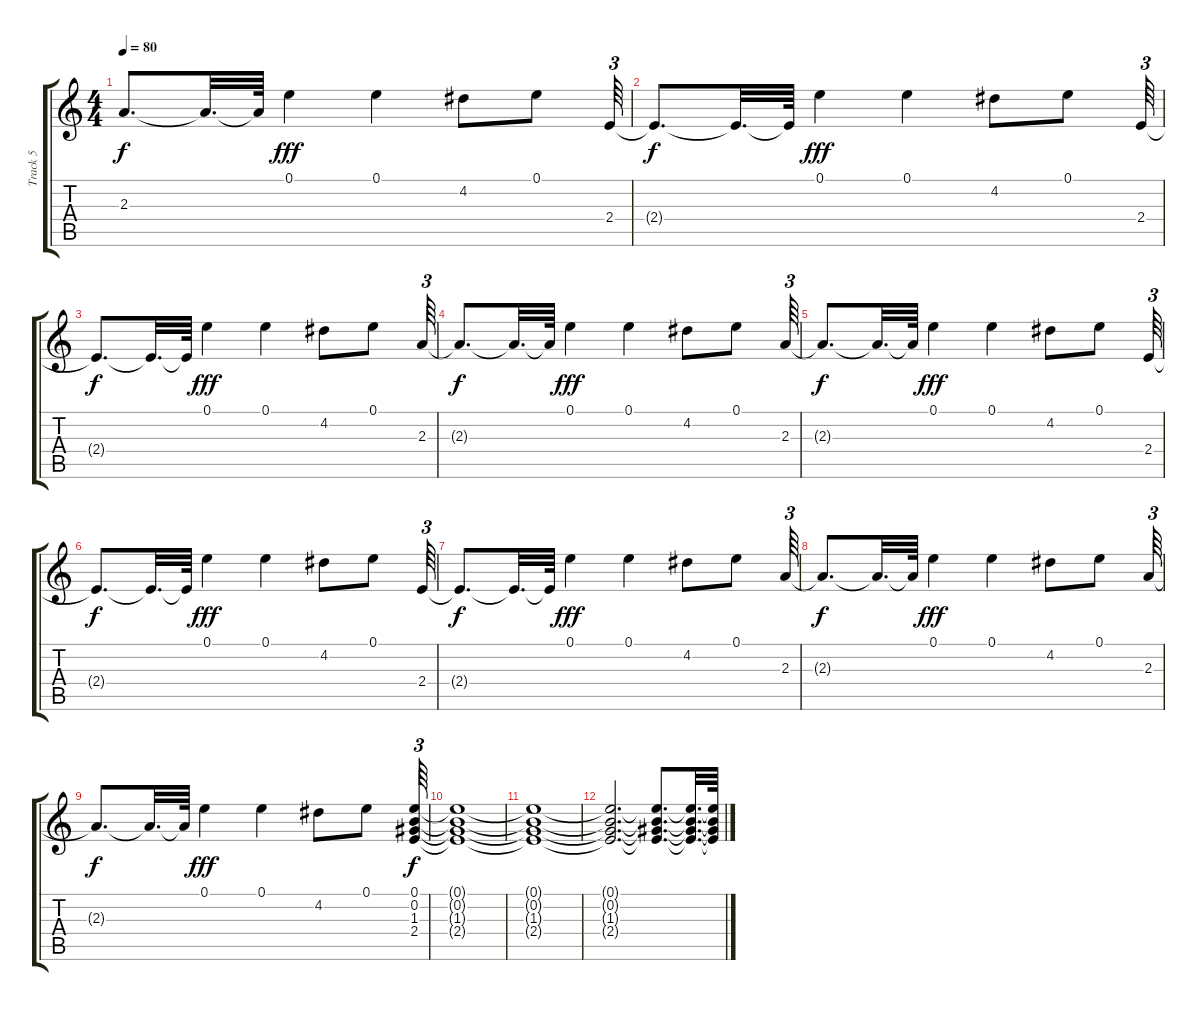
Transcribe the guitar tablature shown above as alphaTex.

\track ("Track 5" "Track 5") {instrument electricguitarclean}
\staff {score tabs}
\tuning (E4 B3 G3 D3 A2 E2) {hide}
\ts (4 4)
\tempo 80
\clef g2
\ks c
2.3{t}.8{d dy f} 2.3{t}.32{d} 2.3{t}.64 0.1.4{dy fff} 0.1.4 4.2.8 0.1.8 2.4.64{tu (3 2)} |
2.4{t}.8{d dy f} 2.4{t}.32{d} 2.4{t}.64 0.1.4{dy fff} 0.1.4 4.2.8 0.1.8 2.4.64{tu (3 2)} |
2.4{t}.8{d dy f} 2.4{t}.32{d} 2.4{t}.64 0.1.4{dy fff} 0.1.4 4.2.8 0.1.8 2.3.64{tu (3 2)} |
2.3{t}.8{d dy f} 2.3{t}.32{d} 2.3{t}.64 0.1.4{dy fff} 0.1.4 4.2.8 0.1.8 2.3.64{tu (3 2)} |
2.3{t}.8{d dy f} 2.3{t}.32{d} 2.3{t}.64 0.1.4{dy fff} 0.1.4 4.2.8 0.1.8 2.4.64{tu (3 2)} |
2.4{t}.8{d dy f} 2.4{t}.32{d} 2.4{t}.64 0.1.4{dy fff} 0.1.4 4.2.8 0.1.8 2.4.64{tu (3 2)} |
2.4{t}.8{d dy f} 2.4{t}.32{d} 2.4{t}.64 0.1.4{dy fff} 0.1.4 4.2.8 0.1.8 2.3.64{tu (3 2)} |
2.3{t}.8{d dy f} 2.3{t}.32{d} 2.3{t}.64 0.1.4{dy fff} 0.1.4 4.2.8 0.1.8 2.3.64{tu (3 2)} |
2.3{t}.8{d dy f} 2.3{t}.32{d} 2.3{t}.64 0.1.4{dy fff} 0.1.4 4.2.8 0.1.8 (0.1 0.2 1.3 2.4).64{tu (3 2) dy f} |
(0.1{t} 0.2{t} 1.3{t} 2.4{t}).1 |
(0.1{t} 0.2{t} 1.3{t} 2.4{t}).1 |
(0.1{t} 0.2{t} 1.3{t} 2.4{t}).2{d} (0.1{t} 0.2{t} 1.3{t} 2.4{t}).8{d} (0.1{t} 0.2{t} 1.3{t} 2.4{t}).32{d} (0.1{t} 0.2{t} 1.3{t} 2.4{t}).64
